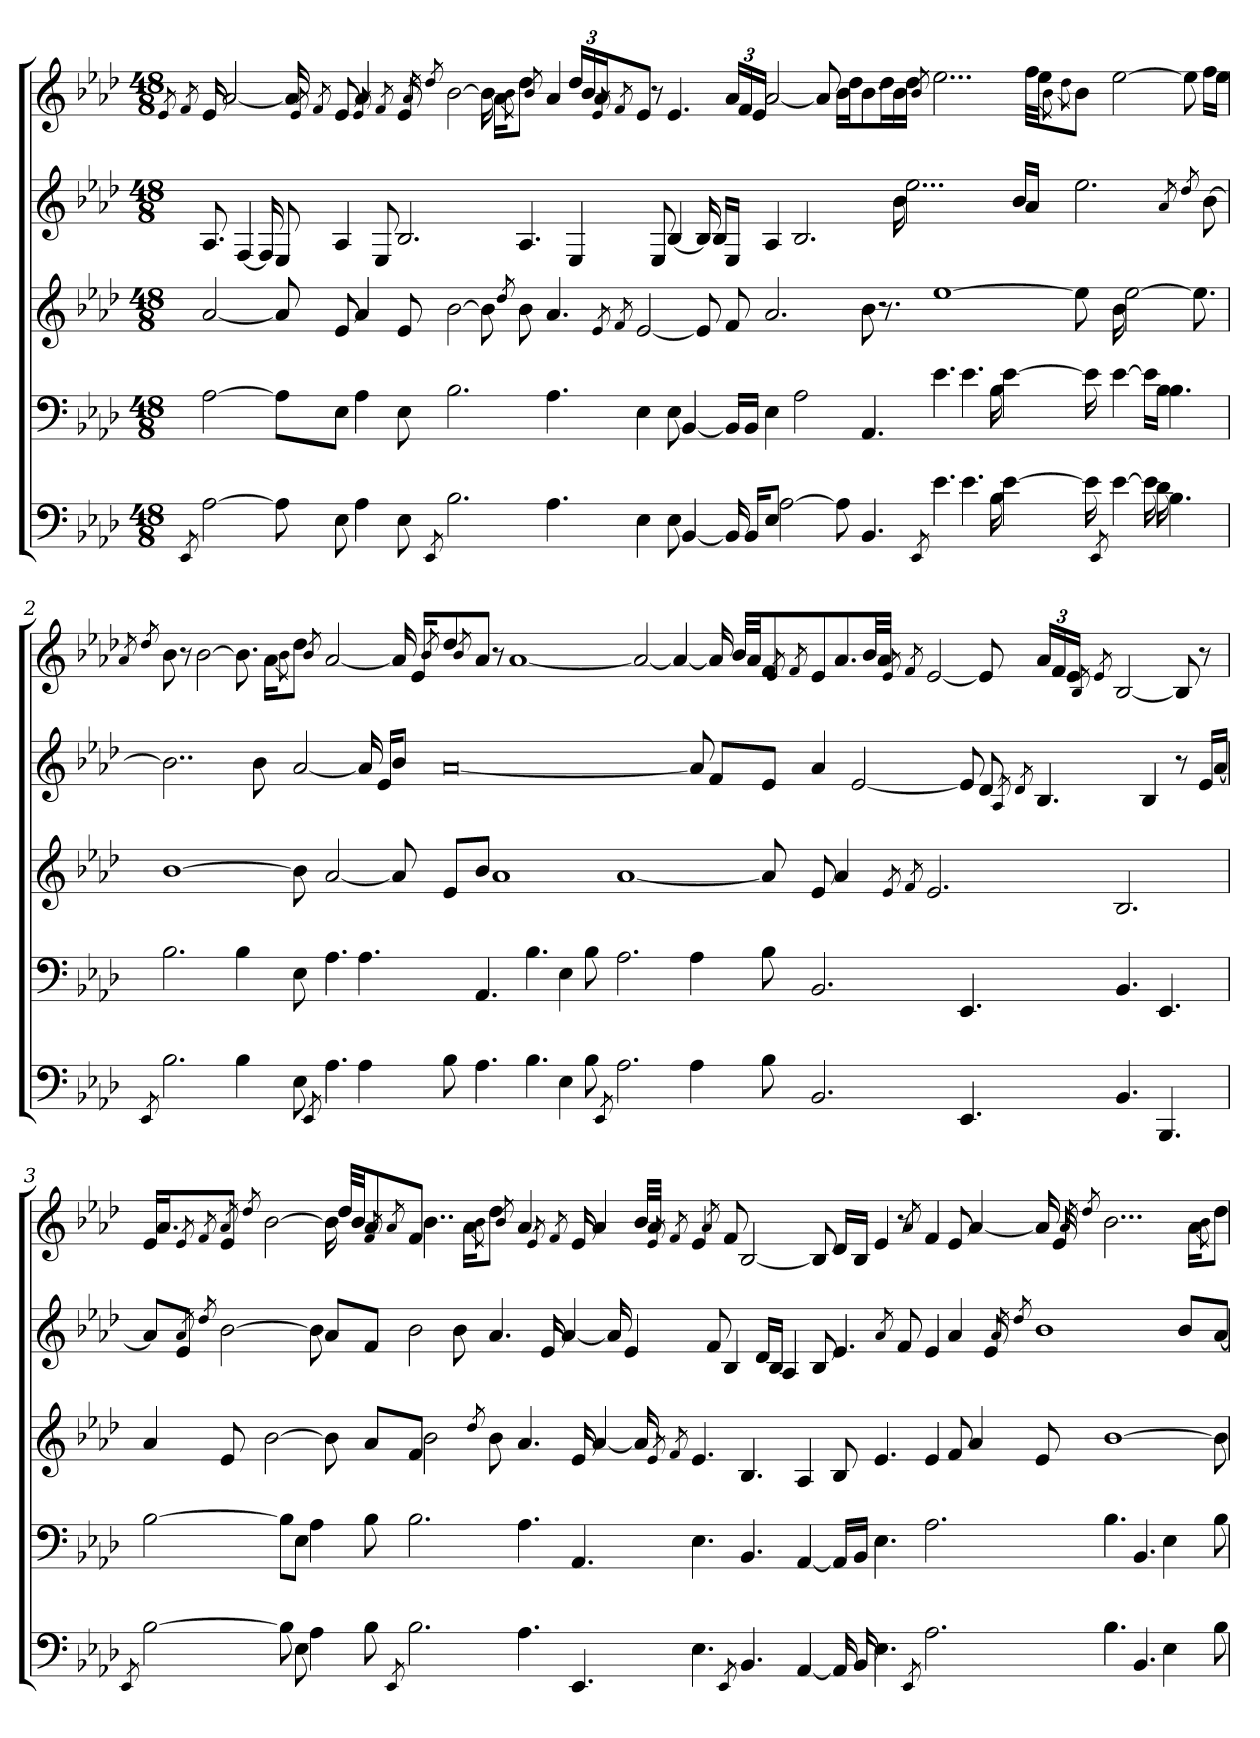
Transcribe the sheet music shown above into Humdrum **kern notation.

**kern	**kern	**kern	**kern	**kern
*part5	*part4	*part3	*part2	*part1
*staff5	*staff4	*staff3	*staff2	*staff1
*clefF4	*clefF4	*clefG2	*clefG2	*clefG2
*k[b-e-a-d-]	*k[b-e-a-d-]	*k[b-e-a-d-]	*k[b-e-a-d-]	*k[b-e-a-d-]
*M48/8	*M48/8	*M48/8	*M48/8	*M48/8
=1	=1	=1	=1	=1
.	.	.	.	8qe-
8qEE-	.	.	.	8qf
[2A-	[2A-	[2a-	8.A-	16e-
.	.	.	.	[2a-
.	.	.	[4F	.
.	.	.	16F]	.
8A-]	8A-\L]	8a-]	8E-	.
.	.	.	.	16a-]
.	.	.	.	8qe-
.	.	.	.	8qf
8E-	8E-\J	8e-	4A-	8e-
4A-	4A-	4a-	.	4a-
.	.	.	8E-	.
.	.	.	.	8qe-
.	.	.	.	8qf
8E-	8E-	8e-	2.B-	8e-
.	.	.	.	8qa-
8qEE-	.	.	.	8qdd-
2.B-	2.B-	[2b-	.	[2b-
.	.	8b-]	.	16b-]
.	.	.	.	16a-\KL
.	.	8qdd-	.	8qb-\
.	.	8b-	4.A-	8dd-\J
.	.	.	.	8qb-
4.A-	4.A-	4.a-	.	4a-
.	.	.	4E-	24dd-/LL
.	.	.	.	24b-/
.	.	.	.	24a-/J
.	.	8qe-	.	8qe-/
.	.	8qf	.	8qf/
4E-	4E-	[2e-	.	8e-/J
.	.	.	8E-	8r
8E-	8E-	.	[4B-	4.e-
[4BB-	[4BB-	.	.	.
.	.	8e-]	16B-]	.
.	.	.	16B-/KL	.
16BB-]	16BB-/LL]	8f	8E-/J	24a-/LL
.	.	.	.	24f/
16BB-/KL	16BB-/JJ	.	.	.
.	.	.	.	24e-/JJ
8E-/J	4E-	2.a-	4A-	[2a-
[2A-	.	.	.	.
.	2A-	.	2.B-	.
.	.	.	.	8a-]
8A-]	.	.	.	16b-\LL
.	.	.	.	16dd-\J
4.BB-	4.AA-	8.b-	.	8.b-\
.	.	8.r	.	16dd-\L
.	.	.	16b-	16b-\
.	.	.	2...ee-	16dd-\JJ
8qEE-	.	.	.	8qb-
4.e-	4.e-	[1ee-	.	2...ee-
4.e-	4.e-	.	.	.
16B-	16B-	.	.	.
[4e-	[4e-	.	.	.
.	.	.	16b-/LL	.
.	.	.	16a-/JJ	32ff\LLL
.	.	.	.	32ee-\JJ
.	.	.	.	8qb-\
.	.	.	.	8qdd-\
.	.	8ee-]	2.ee-	8b-\J
16e-]	16e-]	.	.	.
8qEE-	.	.	.	.
[4e-	[4e-	16b-	.	[2ee-
.	.	[2ee-	.	.
16e-]	16e-\LL]	.	.	.
16d-	16B-\JJ	.	.	.
4.B-	4.B-	.	.	.
.	.	.	.	8ee-]
.	.	8.ee-]	.	.
.	.	.	8qa-	.
.	.	.	8qdd-	.
.	.	.	[8b-	16ff\LL
.	.	.	.	16ee-\JJ
=2	=2	=2	=2	=2
.	.	.	.	8qa-
8qEE-	.	.	.	8qdd-
2.B-	2.B-	[1b-	2..b-]	8b-
.	.	.	.	8r
.	.	.	.	[2b-
4B-	4B-	.	.	8.b-]
.	.	.	8b-	.
.	.	.	.	16a-\KL
.	.	.	.	8qb-\
8E-	8E-	8b-]	[2a-	8dd-\J
8qEE-	.	.	.	8qb-
4.A-	4.A-	[2a-	.	[2a-
4A-	4.A-	.	16a-]	.
.	.	.	16e-/KL	.
.	.	8a-]	8b-/J	16a-]
.	.	.	.	16e-/KL
.	.	.	.	8qb-/
8B-	.	8e-/L	[0a-	8dd-/
.	.	.	.	8qb-/
4.A-	4.AA-	8b-/J	.	8a-/J
.	.	1a-	.	8r
.	.	.	.	[1a-
4.B-	4.B-	.	.	.
4E-	4E-	.	.	.
8B-	8B-	.	.	.
8qEE-	.	.	.	.
2.A-	2.A-	[1a-	.	.
.	.	.	.	2a-_
.	.	.	.	4a-_
4A-	4A-	.	8a-]	.
.	.	.	8f/L	16a-]
.	.	.	.	32b-/LLL
.	.	.	.	32a-/JJ
8B-	8B-	8a-]	8e-/J	8f/
.	.	.	.	8qe-/
.	.	.	.	8qf/
2.BB-	2.BB-	8e-	4a-	8e-/
.	.	4a-	.	8.a-/
.	.	.	[2e-	.
.	.	.	.	32b-/LL
.	.	.	.	32a-/JJJ
.	.	8qe-	.	8qe-
.	.	8qf	.	8qf
.	.	2.e-	.	[2e-
4.EE-	4.EE-	.	8e-]	.
.	.	.	8d-	8e-]
.	.	.	8qA-	.
.	.	.	8qd-	.
.	.	.	4.B-	24a-/LL
.	.	.	.	24f/
.	.	.	.	24e-/JJ
.	.	.	.	8qB-
.	.	.	.	8qe-
4.BB-	4.BB-	2.B-	.	[2B-
.	.	.	4B-	.
4.BBB-	4.EE-	.	.	.
.	.	.	8r	8B-]
.	.	.	16e-/LL	8r
.	.	.	[16a-/JJ	.
=3	=3	=3	=3	=3
8qEE-	.	.	.	.
[2B-	[2B-	4a-	8a-/L]	16e-/KL
.	.	.	.	8.a-/
.	.	.	8e-/J	.
.	.	.	8qa-	8qe-/
.	.	.	8qdd-	8qf/
.	.	8e-	[2b-	8e-/J
.	.	.	.	8qa-
.	.	.	.	8qdd-
.	.	[2b-	.	[2b-
8B-]	8B-\L]	.	.	.
8E-	8E-\J	.	.	.
4A-	4A-	.	8b-]	.
.	.	8b-]	8a-/L	16b-]
.	.	.	.	32dd-/LLL
.	.	.	.	32b-/JJ
8B-	8B-	8a-/L	8f/J	8a-/
.	.	.	.	8qf/
8qEE-	.	.	.	8qa-/
2.B-	2.B-	8f/J	2b-	8f/J
.	.	2b-	.	4..b-
.	.	.	8b-	.
.	.	.	.	16a-\KL
.	.	8qdd-	.	8qb-\
.	.	8b-	4.a-	8dd-\J
.	.	.	.	8qb-
4.A-	4.A-	4.a-	.	4.a-
.	.	.	16e-	.
.	.	.	[4a-	.
.	.	.	.	8qe-
.	.	.	.	8qf
4.EE-	4.AA-	16e-	.	16e-
.	.	[4a-	.	4a-
.	.	.	16a-]	.
.	.	.	4e-	.
.	.	16a-]	.	32b-/LLL
.	.	.	.	32a-/JJJ
.	.	8qe-	.	8qe-
.	.	8qf	.	8qf
4.E-	4.E-	4.e-	.	4e-
.	.	.	8f	.
.	.	.	.	8qa-
.	.	.	4B-	8f
8qEE-	.	.	.	.
4.BB-	4.BB-	4.B-	.	[2B-
.	.	.	16d-/LL	.
.	.	.	16B-/JJ	.
.	.	.	4A-	.
[4AA-	[4AA-	4A-	.	.
.	.	.	8B-	8B-]
16AA-]	16AA-/LL]	8B-	4.e-	16d-/LL
16BB-	16BB-/JJ	.	.	16B-/JJ
4.E-	4.E-	4.e-	.	4e-
.	.	.	8qa-	.
.	.	.	8f	8r
8qEE-	.	.	.	8qa-
2.A-	2.A-	4e-	4e-	4f
.	.	8f	4a-	8e-
.	.	4a-	.	[4a-
.	.	.	8e-	.
.	.	.	8qa-	.
.	.	.	8qdd-	.
.	.	8e-	1b-	16a-]
.	.	.	.	16e-
.	.	.	.	8qa-
.	.	.	.	8qdd-
4.B-	4.B-	[1b-	.	2...b-
4.BB-	4.BB-	.	.	.
4E-	4E-	.	.	.
.	.	.	8b-/L	.
.	.	.	.	16a-\KL
.	.	.	.	8qb-\
8B-	8B-	8b-]	[8a-/J	8dd-\J
=	=	=	=	=
*-	*-	*-	*-	*-
